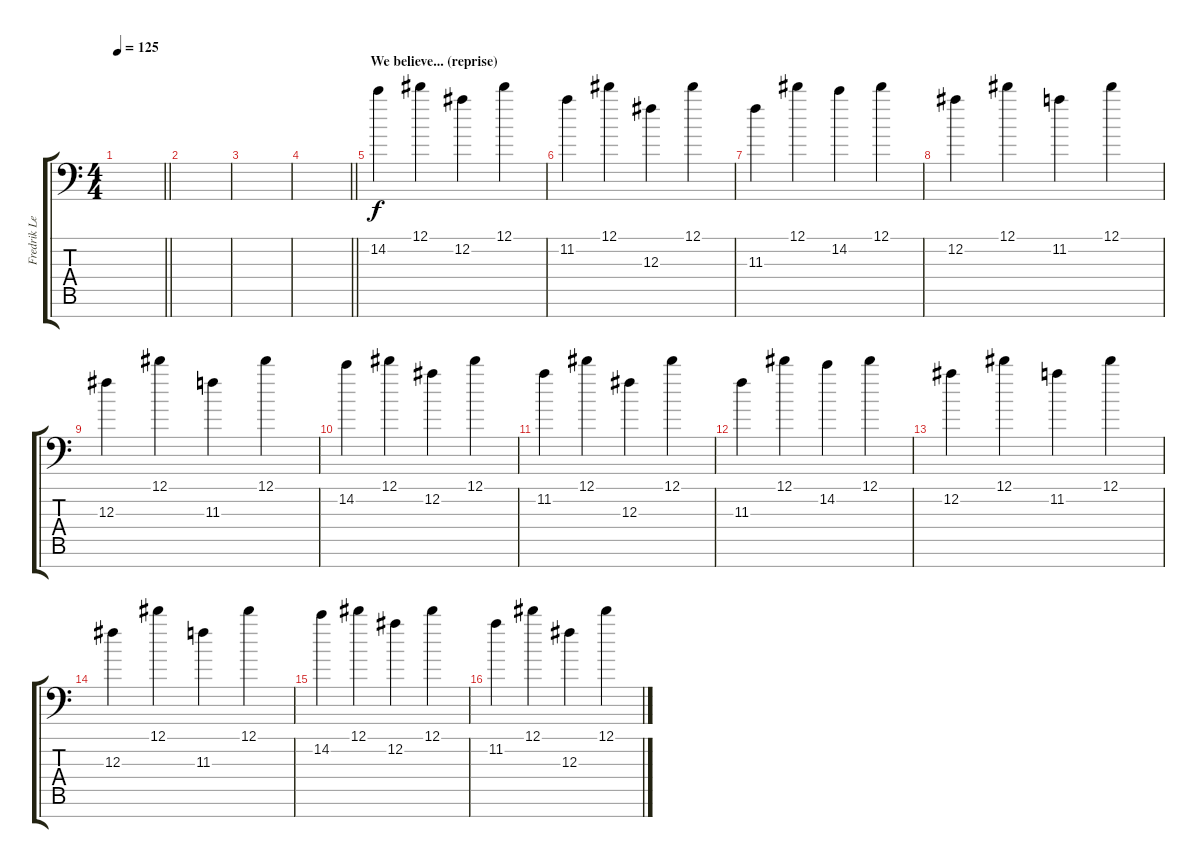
\track ("Fredrik Lead" "Fredrik Le") {instrument electricguitarmuted}
\staff {score tabs}
\tuning (Eb4 Bb3 Gb3 Db3 Ab2 Eb2 Bb1) {hide}
\ts (4 4)
\tempo 125
\clef f4
\barLineRight lightlight
\ks c
|
|
|
\barLineRight lightlight
|
\section ("" "We believe... (reprise)")
14.2.4{volume 6 instrument overdrivenguitar} 12.1.4 12.2.4 12.1.4 |
11.2.4 12.1.4 12.3.4 12.1.4 |
11.3.4 12.1.4 14.2.4 12.1.4 |
12.2.4 12.1.4 11.2.4 12.1.4 |
12.3.4 12.1.4 11.3.4 12.1.4 |
14.2.4 12.1.4 12.2.4 12.1.4 |
11.2.4 12.1.4 12.3.4 12.1.4 |
11.3.4 12.1.4 14.2.4 12.1.4 |
12.2.4 12.1.4 11.2.4 12.1.4 |
12.3.4 12.1.4 11.3.4 12.1.4 |
14.2.4 12.1.4 12.2.4 12.1.4 |
11.2.4 12.1.4 12.3.4 12.1.4
